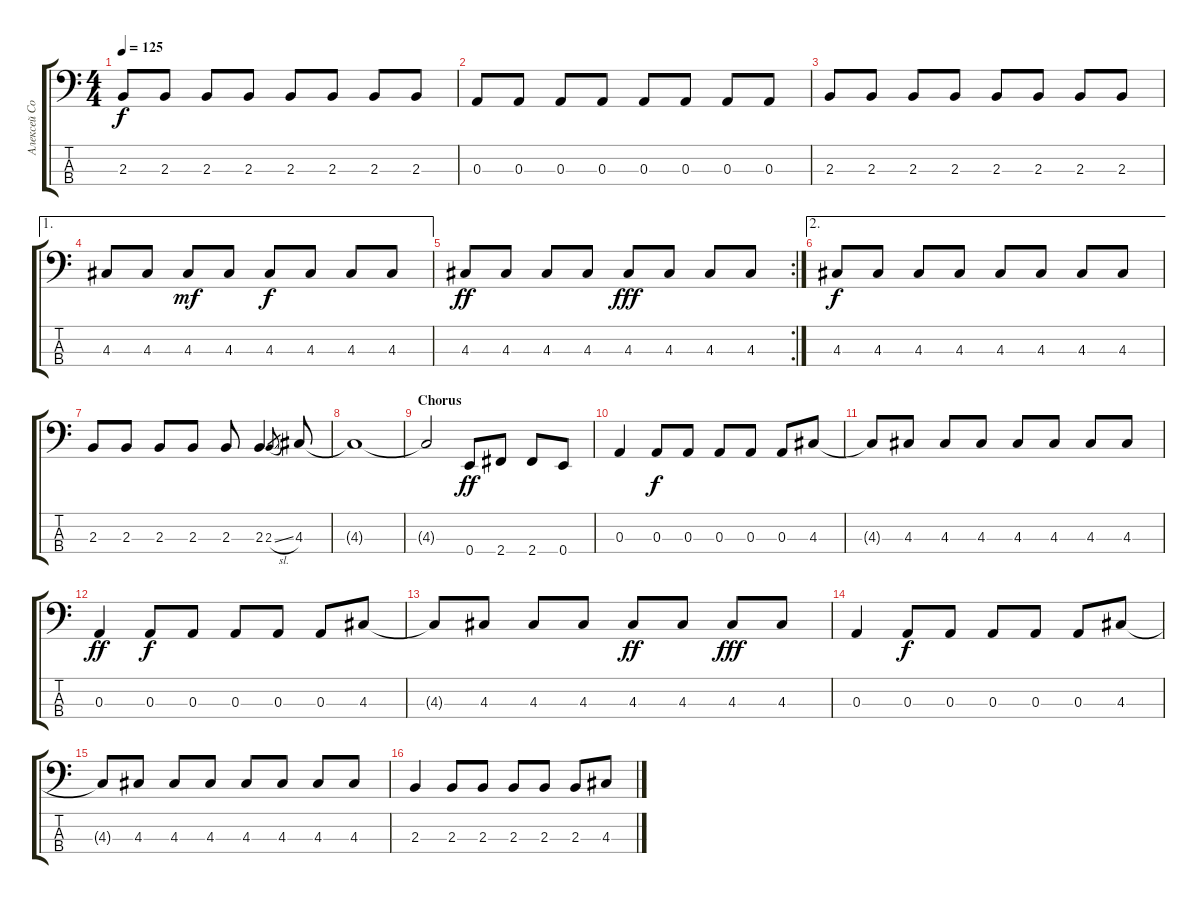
\track ("Алексей Соловьев (Bass)" "Алексей Со") {instrument electricbasspick}
\staff {score tabs}
\tuning (G2 D2 A1 E1) {hide}
\ts (4 4)
\tempo 125
\clef f4
\ks c
2.3.8{dy f} 2.3.8 2.3.8 2.3.8 2.3.8 2.3.8 2.3.8 2.3.8 |
0.3.8 0.3.8 0.3.8 0.3.8 0.3.8 0.3.8 0.3.8 0.3.8 |
2.3.8 2.3.8 2.3.8 2.3.8 2.3.8 2.3.8 2.3.8 2.3.8 |
\ae 1
4.3.8 4.3.8 4.3.8{dy mf} 4.3.8 4.3.8{dy f} 4.3.8 4.3.8 4.3.8 |
\rc 2
4.3.8{dy ff} 4.3.8 4.3.8 4.3.8 4.3.8{dy fff} 4.3.8 4.3.8 4.3.8 |
\ae 2
4.3.8{dy f} 4.3.8 4.3.8 4.3.8 4.3.8 4.3.8 4.3.8 4.3.8 |
2.3.8 2.3.8 2.3.8 2.3.8 2.3.8 2.3.4 2.3{sl}.8{gr} 4.3.8 |
4.3{t}.1{volume 7} |
\section ("" "Chorus")
4.3{t}.2 0.4.8{dy ff volume 14} 2.4.8 2.4.8 0.4.8 |
0.3.4 0.3.8{dy f} 0.3.8 0.3.8 0.3.8 0.3.8 4.3.8 |
4.3{t}.8 4.3.8 4.3.8 4.3.8 4.3.8 4.3.8 4.3.8 4.3.8 |
0.3.4{dy ff} 0.3.8{dy f} 0.3.8 0.3.8 0.3.8 0.3.8 4.3.8 |
4.3{t}.8 4.3.8 4.3.8 4.3.8 4.3.8{dy ff} 4.3.8 4.3.8{dy fff} 4.3.8 |
0.3.4 0.3.8{dy f} 0.3.8 0.3.8 0.3.8 0.3.8 4.3.8 |
4.3{t}.8 4.3.8 4.3.8 4.3.8 4.3.8 4.3.8 4.3.8 4.3.8 |
2.3.4 2.3.8 2.3.8 2.3.8 2.3.8 2.3.8 4.3.8
